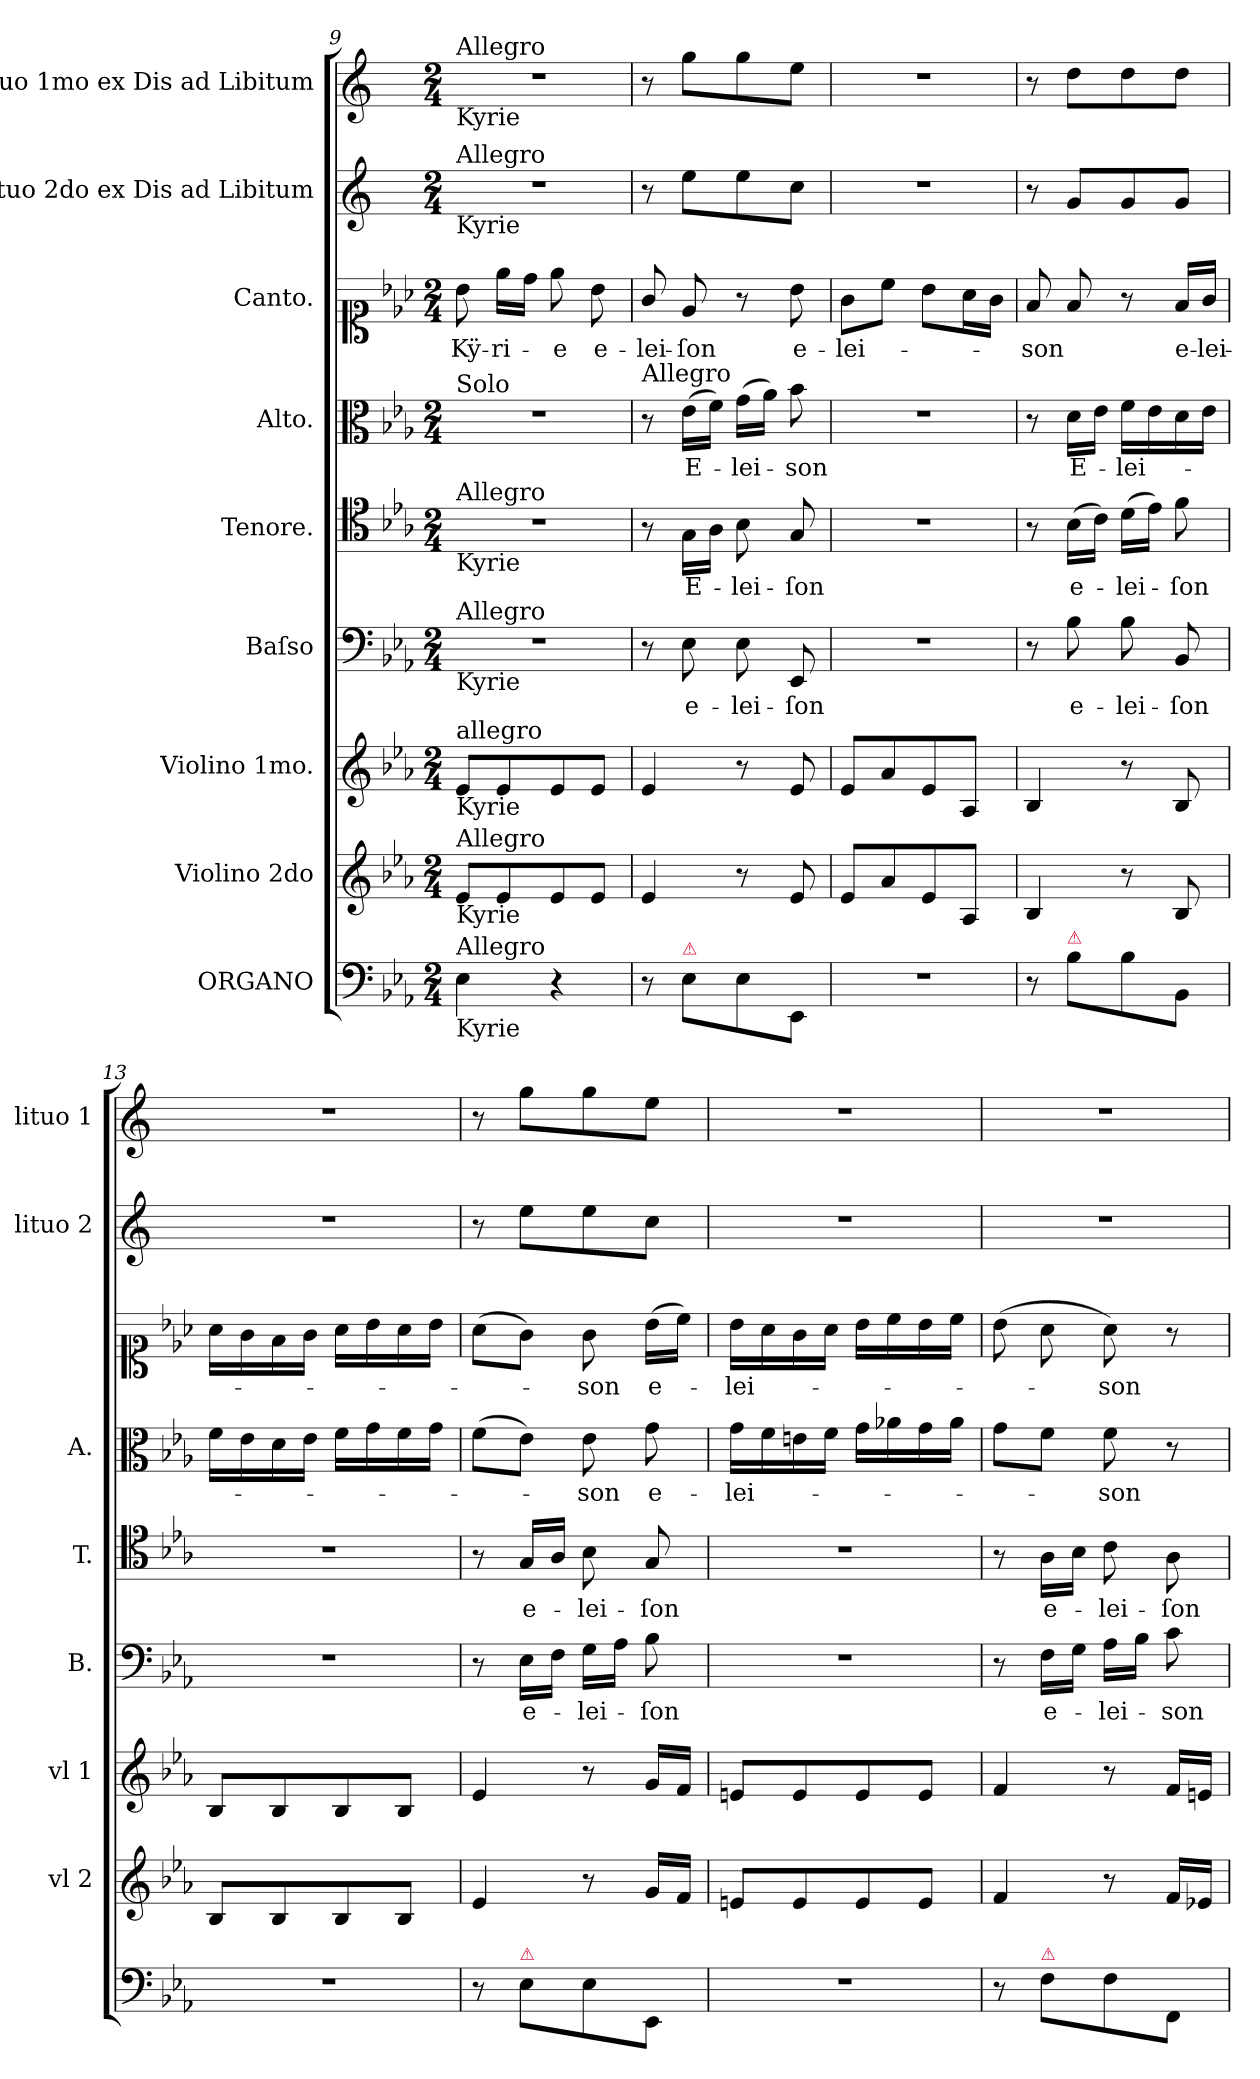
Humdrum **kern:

**kern	**kern	**kern	**kern	**text	**kern	**text	**kern	**text	**kern	**text	**kern	**kern
*part9	*part8	*part7	*part6	*part6	*part5	*part5	*part4	*part4	*part3	*part3	*part2	*part1
*staff9	*staff8	*staff7	*staff6	*staff6	*staff5	*staff5	*staff4	*staff4	*staff3	*staff3	*staff2	*staff1
*I"ORGANO	*I"Violino 2do	*I"Violino 1mo.	*I"Baſso	*	*I"Tenore.	*	*I"Alto.	*	*I"Canto.	*	*I"Lituo 2do ex Dis ad Libitum	*I"Lituo 1mo ex Dis ad Libitum
*	*I'vl 2	*I'vl 1	*I'B.	*	*I'T.	*	*I'A.	*	*	*	*I'lituo 2	*I'lituo 1
*clefF4	*clefG2	*clefG2	*clefF4	*	*clefC4	*	*clefC3	*	*clefC1	*	*clefG2	*clefG2
*	*	*	*	*	*	*	*	*	*	*	*ITrd5c9	*ITrd5c9
*k[b-e-a-]	*k[b-e-a-]	*k[b-e-a-]	*k[b-e-a-]	*	*k[b-e-a-]	*	*k[b-e-a-]	*	*k[b-e-a-]	*	*k[b-e-a-]	*k[b-e-a-]
*E-:	*E-:	*E-:	*E-:	*	*E-:	*	*E-:	*	*E-:	*	*E-:	*E-:
*M2/4	*M2/4	*M2/4	*M2/4	*	*M2/4	*	*M2/4	*	*M2/4	*	*M2/4	*M2/4
=9	=9	=9	=9	=9	=9	=9	=9	=9	=9	=9	=9	=9
!	!	!	!	!	!	!	!	!	!	!	!	!LO:TX:b:t=Kyrie
!	!	!	!	!	!	!	!	!	!	!	!	!LO:TX:a:t=Allegro
!	!	!	!	!	!	!	!	!	!	!	!LO:TX:b:t=Kyrie	!
!	!	!	!	!	!	!	!	!	!	!	!LO:TX:a:t=Allegro	!
!	!	!	!	!	!	!	!LO:TX:a:t=Solo	!	!	!	!	!
!	!	!	!	!	!LO:TX:a:t=Allegro	!	!	!	!	!	!	!
!	!	!	!	!	!LO:TX:b:t=Kyrie	!	!	!	!	!	!	!
!	!	!	!LO:TX:b:t=Kyrie	!	!	!	!	!	!	!	!	!
!	!	!	!LO:TX:a:t=Allegro	!	!	!	!	!	!	!	!	!
!	!	!LO:TX:b:t=Kyrie	!	!	!	!	!	!	!	!	!	!
!	!	!LO:TX:a:t=allegro	!	!	!	!	!	!	!	!	!	!
!	!LO:TX:b:t=Kyrie	!	!	!	!	!	!	!	!	!	!	!
!	!LO:TX:a:t=Allegro	!	!	!	!	!	!	!	!	!	!	!
!LO:TX:b:t=Kyrie	!	!	!	!	!	!	!	!	!	!	!	!
!LO:TX:a:t=Allegro	!	!	!	!	!	!	!	!	!	!	!	!
4E-\	8e-/L	8e-/L	2r	.	2r	.	2r	.	8b-\	Kÿ-	2r	2r
.	8e-/	8e-/	.	.	.	.	.	.	16ee-\LL	-ri-	.	.
.	.	.	.	.	.	.	.	.	16dd\JJ	.	.	.
4r	8e-/	8e-/	.	.	.	.	.	.	8ee-\	-e	.	.
.	8e-/J	8e-/J	.	.	.	.	.	.	8b-\	e-	.	.
=10	=10	=10	=10	=10	=10	=10	=10	=10	=10	=10	=10	=10
!	!	!	!	!	!	!	!LO:TX:a:t=Allegro	!	!	!	!	!
8r	4e-/	4e-/	8r	.	8r	.	8r	.	8g/	-lei-	8r	8r
!LO:TX:a:color=crimson:t=⚠	!	!	!	!	!	!	!	!	!	!	!	!
8E-\L	.	.	8E-\	e-	16G\LL	E-	(16e-\LL	E-	8e-/	-ſon	8g\L	8b-\L
.	.	.	.	.	16A-\JJ	.	16f\JJ)	.	.	.	.	.
8E-\	8r	8r	8E-\	-lei-	8B-\	-lei-	(16g\LL	-lei-	8r	.	8g\	8b-\
.	.	.	.	.	.	.	16a-\JJ)	.	.	.	.	.
8EE-/J	8e-/	8e-/	8EE-/	-ſon	8G/	-ſon	8b-\	-son	8b-\	e-	8e-\J	8g\J
=11	=11	=11	=11	=11	=11	=11	=11	=11	=11	=11	=11	=11
2r	8e-/L	8e-/L	2r	.	2r	.	2r	.	8g\L	-lei-	2r	2r
.	8a-/	8a-/	.	.	.	.	.	.	8cc\J	.	.	.
.	8e-/	8e-/	.	.	.	.	.	.	8b-\L	.	.	.
.	8A-/J	8A-/J	.	.	.	.	.	.	16a-\L	.	.	.
.	.	.	.	.	.	.	.	.	16g\JJ	.	.	.
=12	=12	=12	=12	=12	=12	=12	=12	=12	=12	=12	=12	=12
8r	4B-/	4B-/	8r	.	8r	.	8r	.	8f/	-son	8r	8r
!LO:TX:a:color=crimson:t=⚠	!	!	!	!	!	!	!	!	!	!	!	!
8B-\L	.	.	8B-\	e-	(16B-\LL	e-	16d\LL	E-	8f/	.	8B-/L	8f\L
.	.	.	.	.	16c\JJ)	.	16e-\JJ	.	.	.	.	.
8B-\	8r	8r	8B-\	-lei-	(16d\LL	-lei-	16f\LL	-lei-	8r	.	8B-/	8f\
.	.	.	.	.	16e-\JJ)	.	16e-\	.	.	.	.	.
8BB-/J	8B-/	8B-/	8BB-/	-ſon	8f\	-ſon	16d\	.	16f/LL	e-	8B-/J	8f\J
.	.	.	.	.	.	.	16e-\JJ	.	16g/JJ	-lei-	.	.
=13	=13	=13	=13	=13	=13	=13	=13	=13	=13	=13	=13	=13
2r	8B-/L	8B-/L	2r	.	2r	.	16f\LL	.	16a-\LL	.	2r	2r
.	.	.	.	.	.	.	16e-\	.	16g\	.	.	.
.	8B-/	8B-/	.	.	.	.	16d\	.	16f\	.	.	.
.	.	.	.	.	.	.	16e-\JJ	.	16g\JJ	.	.	.
.	8B-/	8B-/	.	.	.	.	16f\LL	.	16a-\LL	.	.	.
.	.	.	.	.	.	.	16g\	.	16b-\	.	.	.
.	8B-/J	8B-/J	.	.	.	.	16f\	.	16a-\	.	.	.
.	.	.	.	.	.	.	16g\JJ	.	16b-\JJ	.	.	.
=14	=14	=14	=14	=14	=14	=14	=14	=14	=14	=14	=14	=14
8r	4e-/	4e-/	8r	.	8r	.	(8f\L	.	(8a-\L	.	8r	8r
!LO:TX:a:color=crimson:t=⚠	!	!	!	!	!	!	!	!	!	!	!	!
8E-\L	.	.	16E-\LL	e-	16G/LL	e-	8e-\J)	.	8g\J)	.	8g\L	8b-\L
.	.	.	16F\JJ	.	16A-/JJ	.	.	.	.	.	.	.
8E-\	8r	8r	16G\LL	-lei-	8B-\	-lei-	8e-\	-son	8g\	-son	8g\	8b-\
.	.	.	16A-\JJ	.	.	.	.	.	.	.	.	.
8EE-/J	16g/LL	16g/LL	8B-\	-ſon	8G/	-ſon	8g\	e-	(16b-\LL	e-	8e-\J	8g\J
.	16f/JJ	16f/JJ	.	.	.	.	.	.	16cc\JJ)	.	.	.
=15	=15	=15	=15	=15	=15	=15	=15	=15	=15	=15	=15	=15
2r	8en/L	8en/L	2r	.	2r	.	16g\LL	-lei-	16b-\LL	-lei-	2r	2r
.	.	.	.	.	.	.	16f\	.	16a-\	.	.	.
.	8e/	8e/	.	.	.	.	16en\	.	16g\	.	.	.
.	.	.	.	.	.	.	16f\JJ	.	16a-\JJ	.	.	.
.	8e/	8e/	.	.	.	.	16g\LL	.	16b-\LL	.	.	.
.	.	.	.	.	.	.	16a-X\	.	16cc\	.	.	.
.	8e/J	8e/J	.	.	.	.	16g\	.	16b-\	.	.	.
.	.	.	.	.	.	.	16a-\JJ	.	16cc\JJ	.	.	.
=16	=16	=16	=16	=16	=16	=16	=16	=16	=16	=16	=16	=16
8r	4f/	4f/	8r	.	8r	.	8g\L	.	(8b-\	.	2r	2r
!LO:TX:a:color=crimson:t=⚠	!	!	!	!	!	!	!	!	!	!	!	!
8F\L	.	.	16F\LL	e-	16A-\LL	e-	8f\J	.	8a-\	.	.	.
.	.	.	16G\JJ	.	16B-\JJ	.	.	.	.	.	.	.
8F\	8r	8r	16A-\LL	-lei-	8c\	-lei-	8f\	-son	8a-\)	-son	.	.
.	.	.	16B-\JJ	.	.	.	.	.	.	.	.	.
8FF\J	16f/LL	16f/LL	8c\	-son	8A-\	-ſon	8r	.	8r	.	.	.
.	16e-X/JJ	16en/JJ	.	.	.	.	.	.	.	.	.	.
=	=	=	=	=	=	=	=	=	=	=	=	=
*-	*-	*-	*-	*-	*-	*-	*-	*-	*-	*-	*-	*-
